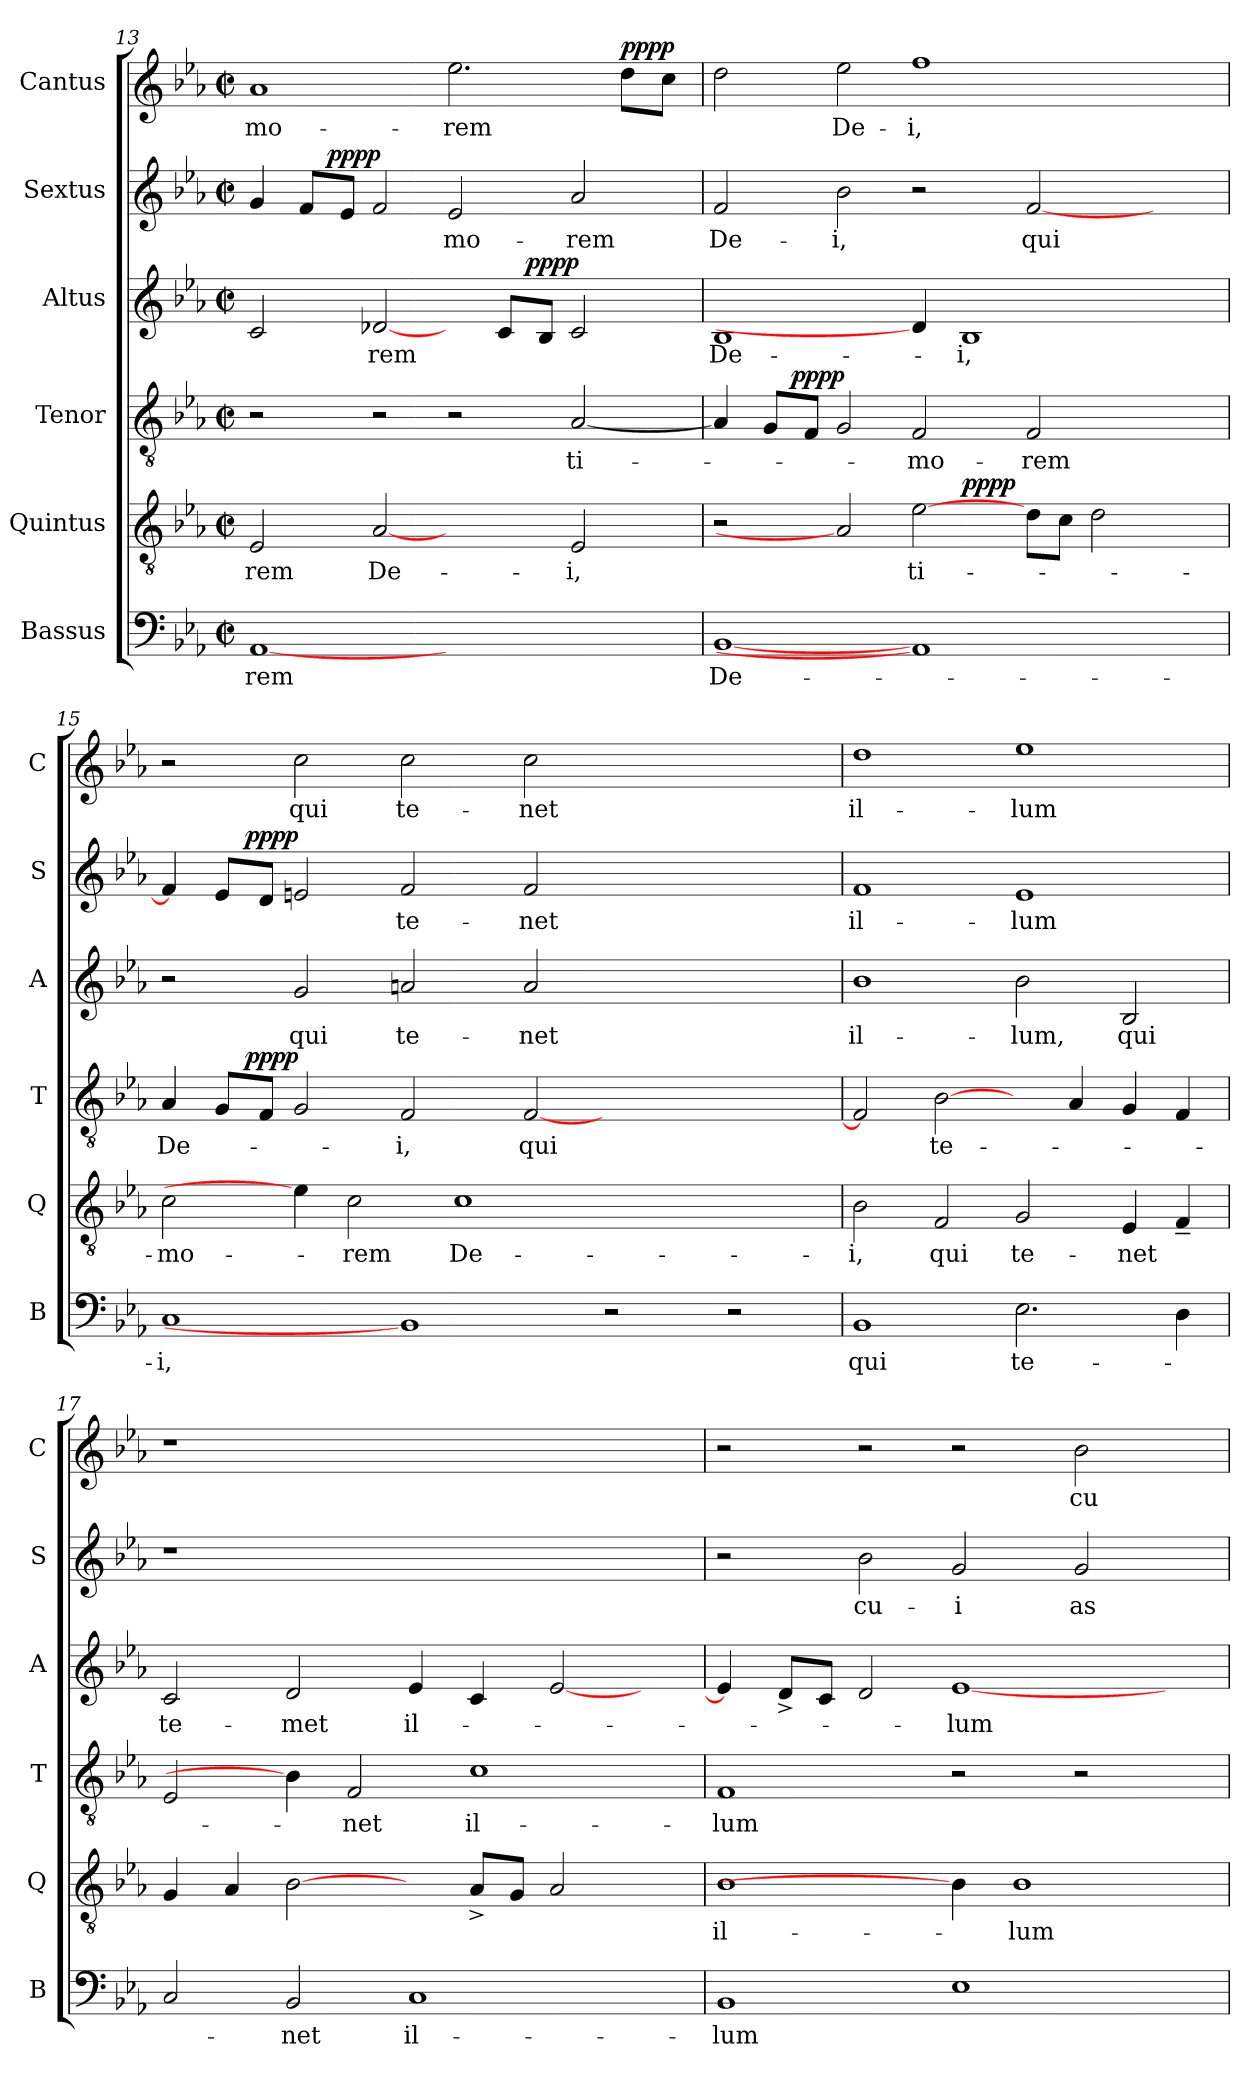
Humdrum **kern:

**kern	**text	**kern	**text	**dynam	**kern	**text	**dynam	**kern	**text	**dynam	**kern	**text	**dynam	**kern	**text	**dynam
*part6	*part6	*part5	*part5	*part5	*part4	*part4	*part4	*part3	*part3	*part3	*part2	*part2	*part2	*part1	*part1	*part1
*staff6	*staff6	*staff5	*staff5	*staff5	*staff4	*staff4	*staff4	*staff3	*staff3	*staff3	*staff2	*staff2	*staff2	*staff1	*staff1	*staff1
*I"Bassus	*	*I"Quintus	*	*	*I"Tenor	*	*	*I"Altus	*	*	*I"Sextus	*	*	*I"Cantus	*	*
*I'B	*	*I'Q	*	*	*I'T	*	*	*I'A	*	*	*I'S	*	*	*I'C	*	*
*clefF4	*	*clefGv2	*	*	*clefGv2	*	*	*clefG2	*	*	*clefG2	*	*	*clefG2	*	*
*k[b-e-a-]	*	*k[b-e-a-]	*	*	*k[b-e-a-]	*	*	*k[b-e-a-]	*	*	*k[b-e-a-]	*	*	*k[b-e-a-]	*	*
*E-:	*	*E-:	*	*	*E-:	*	*	*E-:	*	*	*E-:	*	*	*E-:	*	*
*M2/2	*	*M2/2	*	*	*M2/2	*	*	*M2/2	*	*	*M2/2	*	*	*M2/2	*	*
*met(c|)	*	*met(c|)	*	*	*met(c|)	*	*	*met(c|)	*	*	*met(c|)	*	*	*met(c|)	*	*
=13	=13	=13	=13	=13	=13	=13	=13	=13	=13	=13	=13	=13	=13	=13	=13	=13
!	!LO:LY:b	!	!LO:LY:b	!	!	!	!	!	!	!	!	!	!	!	!LO:LY:b	!
*	*	*	*	*	*	*	*	*^	*	*	*^	*	*	*	*	*
[1AA-	-rem	2E-/	-rem	.	2r	.	.	2c/	1ryy	.	.	4g/	4ryy	.	.	1a-	-mo-	.
.	.	.	.	.	.	.	.	.	.	.	.	8f/L	16.ryy	.	.	.	.	.
!	!	!	!	!	!	!	!	!	!	!	!	!	!	!	!LO:DY:b	!	!	!
.	.	.	.	.	.	.	.	.	.	.	.	.	1ryy	.	pppp	.	.	.
.	.	.	.	.	.	.	.	.	.	.	.	8e-/J	.	.	.	.	.	.
!	!	!	!LO:LY:b	!	!	!	!	!	!	!LO:LY:b	!	!	!	!	!	!	!	!
.	.	[2A-	De-	.	2r	.	.	[2d-X/	.	-rem	.	2f/	.	.	.	.	.	.
!	!	!	!	!	!	!	!	!	!	!	!	!	!	!LO:LY:b	!	!	!LO:LY:b	!
1ryy	.	2ryy	.	.	2r	.	.	4ryy	4ryy	.	.	2e-/	.	-mo-	.	2.ee-\	-rem	.
.	.	.	.	.	.	.	.	8c/L	16.ryy	.	.	.	.	.	.	.	.	.
!	!	!	!	!	!	!	!	!	!	!	!LO:DY:b	!	!	!	!	!	!	!
.	.	.	.	.	.	.	.	.	2ryy	.	pppp	.	2ryy	.	.	.	.	.
.	.	.	.	.	.	.	.	8B-/J	.	.	.	.	.	.	.	.	.	.
!	!	!	!LO:LY:b	!	!	!LO:LY:b	!	!	!	!	!	!	!	!LO:LY:b	!	!	!	!
.	.	2E-/	-i,	.	[<2A-/	ti-	.	2c/	.	.	.	2a-/	.	-rem	.	.	.	.
!	!	!	!	!	!	!	!	!	!	!	!	!	!	!	!	!	!	!LO:DY:b
.	.	.	.	.	.	.	.	.	.	.	.	.	.	.	.	8dd\L	.	pppp
.	.	.	.	.	.	.	.	.	8ryy	.	.	.	8ryy	.	.	.	.	.
.	.	.	.	.	.	.	.	.	.	.	.	.	.	.	.	8cc\J	.	.
.	.	.	.	.	.	.	.	.	32ryy	.	.	.	32ryy	.	.	.	.	.
=14	=14	=14	=14	=14	=14	=14	=14	=14	=14	=14	=14	=14	=14	=14	=14	=14	=14	=14
!	!LO:LY:b	!	!	!	!	!	!	!	!	!LO:LY:b	!	!	!	!LO:LY:b	!	!	!	!
*	*	*	*	*	*	*	*	*v	*v	*	*	*	*	*	*	*	*	*
*	*	*^	*	*	*^	*	*	*	*	*	*v	*v	*	*	*	*	*
[1BB-	De-	2r	1ryy	.	.	4A-/]	4ryy	.	.	1B-	De-	.	2f/	De-	.	2dd\	.	.
.	.	.	.	.	.	8G/L	16.ryy	.	.	.	.	.	.	.	.	.	.	.
!	!	!	!	!	!	!	!	!	!LO:DY:b	!	!	!	!	!	!	!	!	!
.	.	.	.	.	.	.	1ryy	.	pppp	.	.	.	.	.	.	.	.	.
.	.	.	.	.	.	8F/J	.	.	.	.	.	.	.	.	.	.	.	.
!	!	!	!	!	!	!	!	!	!	!	!	!	!	!LO:LY:b	!	!	!LO:LY:b	!
.	.	2A-]	.	.	.	2G/	.	.	.	.	.	.	2b-\	-i,	.	2ee-\	De-	.
!	!	!	!	!LO:LY:b	!	!	!	!LO:LY:b	!	!	!	!	!	!	!	!	!LO:LY:b:rj	!
1AA-]	.	[2e-\	4ryy	ti-	.	2F/	.	-mo-	.	4d-/]	.	.	2r	.	.	1ff	-i,	.
!	!	!	!	!	!LO:DY:b	!	!	!	!	!	!LO:LY:b	!	!	!	!	!	!	!
.	.	.	1ryy	.	pppp	.	.	.	.	1B-	-i,	.	.	.	.	.	.	.
.	.	.	.	.	.	.	2ryy	.	.	.	.	.	.	.	.	.	.	.
!	!	!	!	!	!	!	!	!LO:LY:b	!	!	!	!	!	!LO:LY:b	!	!	!	!
.	.	8d\L	.	.	.	2F/	.	-rem	.	.	.	.	[<2f/	qui	.	.	.	.
.	.	8c\J	.	.	.	.	.	.	.	.	.	.	.	.	.	.	.	.
.	.	2d\	.	.	.	.	.	.	.	.	.	.	.	.	.	.	.	.
.	.	.	.	.	.	.	4ryy	.	.	.	.	.	.	.	.	.	.	.
4ryy	.	.	.	.	.	4ryy	.	.	.	.	.	.	4ryy	.	.	4ryy	.	.
.	.	.	.	.	.	.	8ryy	.	.	.	.	.	.	.	.	.	.	.
.	.	.	.	.	.	.	32ryy	.	.	.	.	.	.	.	.	.	.	.
=15	=15	=15	=15	=15	=15	=15	=15	=15	=15	=15	=15	=15	=15	=15	=15	=15	=15	=15
!	!LO:LY:b	!	!	!LO:LY:b	!	!	!	!LO:LY:b	!	!	!	!	!	!	!	!	!	!
*	*	*v	*v	*	*	*	*	*	*	*	*	*	*^	*	*	*	*	*
1C	-i,	2c\	-mo-	.	4A-/	4ryy	De-	.	2r	.	.	4f/]	4ryy	.	.	2r	.	.
.	.	.	.	.	8G/L	16.ryy	.	.	.	.	.	8e-/L	16.ryy	.	.	.	.	.
!	!	!	!	!	!	!	!	!LO:DY:b	!	!	!	!	!	!	!LO:DY:b	!	!	!
.	.	.	.	.	.	1ryy	.	pppp	.	.	.	.	1ryy	.	pppp	.	.	.
.	.	.	.	.	8F/J	.	.	.	.	.	.	8d/J	.	.	.	.	.	.
!	!	!	!	!	!	!	!	!	!	!LO:LY:b	!	!	!	!	!	!	!LO:LY:b	!
.	.	4e-\]	.	.	2G/	.	.	.	2g/	qui	.	2en/	.	.	.	2cc\	qui	.
!	!	!	!LO:LY:b	!	!	!	!	!	!	!	!	!	!	!	!	!	!	!
.	.	2c\	-rem	.	.	.	.	.	.	.	.	.	.	.	.	.	.	.
!	!	!	!	!	!	!	!LO:LY:b	!	!	!LO:LY:b	!	!	!	!LO:LY:b	!	!	!LO:LY:b	!
1BB-]	.	.	.	.	2F/	.	-i,	.	2an/	te-	.	2f/	.	te-	.	2cc\	te-	.
!	!	!	!LO:LY:b	!	!	!	!	!	!	!	!	!	!	!	!	!	!	!
.	.	1c	De-	.	.	.	.	.	.	.	.	.	.	.	.	.	.	.
.	.	.	.	.	.	1ryy	.	.	.	.	.	.	1ryy	.	.	.	.	.
!	!	!	!	!	!	!	!LO:LY:b	!	!	!LO:LY:b	!	!	!	!LO:LY:b	!	!	!LO:LY:b	!
.	.	.	.	.	[<2F/	.	qui	.	2a/	-net	.	2f/	.	-net	.	2cc\	-net	.
2r	.	.	.	.	1ryy	.	.	.	1ryy	.	.	1ryy	.	.	.	1ryy	.	.
.	.	2.ryy	.	.	.	.	.	.	.	.	.	.	.	.	.	.	.	.
.	.	.	.	.	.	2ryy	.	.	.	.	.	.	2ryy	.	.	.	.	.
2r	.	.	.	.	.	.	.	.	.	.	.	.	.	.	.	.	.	.
.	.	.	.	.	.	8ryy	.	.	.	.	.	.	8ryy	.	.	.	.	.
.	.	.	.	.	.	32ryy	.	.	.	.	.	.	32ryy	.	.	.	.	.
=16	=16	=16	=16	=16	=16	=16	=16	=16	=16	=16	=16	=16	=16	=16	=16	=16	=16	=16
!	!LO:LY:b	!	!LO:LY:b	!	!	!	!	!	!	!LO:LY:b	!	!	!	!LO:LY:b	!	!	!LO:LY:b	!
*	*	*	*	*	*v	*v	*	*	*	*	*	*v	*v	*	*	*	*	*
1BB-	qui	2B-\	-i,	.	2F/]	.	.	1b-	il-	.	1f	il-	.	1dd	il-	.
!	!	!	!LO:LY:b	!	!	!LO:LY:b	!	!	!	!	!	!	!	!	!	!
.	.	2F/	qui	.	[2B-\	te-	.	.	.	.	.	.	.	.	.	.
!	!LO:LY:b	!	!LO:LY:b	!	!	!	!	!	!LO:LY:b	!	!	!LO:LY:b	!	!	!LO:LY:b	!
2.E-\	te-	2G/	te-	.	4ryy	.	.	2b-\	-lum,	.	1e-	-lum	.	1ee-	-lum	.
.	.	.	.	.	4A-/	.	.	.	.	.	.	.	.	.	.	.
!	!	!	!LO:LY:b	!	!	!	!	!	!LO:LY:b	!	!	!	!	!	!	!
.	.	4E-/	-net	.	4G/	.	.	2B-/	qui	.	.	.	.	.	.	.
4D\	.	4F~</	.	.	4F/	.	.	.	.	.	.	.	.	.	.	.
!!LO:LB:g=z
=17	=17	=17	=17	=17	=17	=17	=17	=17	=17	=17	=17	=17	=17	=17	=17	=17
!	!	!	!	!	!	!	!	!	!LO:LY:b	!	!LO:N:vis=1	!	!	!LO:N:vis=1	!	!
2C/	.	4G/	.	.	2E-/	.	.	2c/	te-	.	1r	.	.	1r	.	.
.	.	4A-/	.	.	.	.	.	.	.	.	.	.	.	.	.	.
!	!LO:LY:b	!	!	!	!	!	!	!	!LO:LY:b	!	!	!	!	!	!	!
2BB-/	-net	[2B-\	.	.	4B-\]	.	.	2d/	-met	.	.	.	.	.	.	.
!	!	!	!	!	!	!LO:LY:b	!	!	!	!	!	!	!	!	!	!
.	.	.	.	.	2F/	-net	.	.	.	.	.	.	.	.	.	.
!	!LO:LY:b	!	!	!	!	!	!	!	!LO:LY:b	!	!	!	!	!	!	!
1C	il-	4ryy	.	.	.	.	.	4e-/	il-	.	1ryy	.	.	1ryy	.	.
!	!	!	!	!	!	!LO:LY:b	!	!	!	!	!	!	!	!	!	!
.	.	8A-^</L	.	.	1c	il-	.	4c/	.	.	.	.	.	.	.	.
.	.	8G/J	.	.	.	.	.	.	.	.	.	.	.	.	.	.
.	.	2A-/	.	.	.	.	.	[<2e-/	.	.	.	.	.	.	.	.
4ryy	.	4ryy	.	.	.	.	.	4ryy	.	.	4ryy	.	.	4ryy	.	.
=18	=18	=18	=18	=18	=18	=18	=18	=18	=18	=18	=18	=18	=18	=18	=18	=18
!	!LO:LY:b	!	!LO:LY:b	!	!	!LO:LY:b	!	!	!	!	!	!	!	!	!	!
1BB-	-lum	1B-	il-	.	1F	-lum	.	4e-/]	.	.	2r	.	.	2r	.	.
.	.	.	.	.	.	.	.	8d^</L	.	.	.	.	.	.	.	.
.	.	.	.	.	.	.	.	8c/J	.	.	.	.	.	.	.	.
!	!	!	!	!	!	!	!	!	!	!	!	!LO:LY:b	!	!	!	!
.	.	.	.	.	.	.	.	2d/	.	.	2b-\	cu-	.	2r	.	.
!	!	!	!	!	!	!	!	!	!LO:LY:b	!	!	!LO:LY:b	!	!	!	!
1E-	.	4B-\]	.	.	2r	.	.	[<1e-	-lum	.	2g/	-i	.	2r	.	.
!	!	!	!LO:LY:b	!	!	!	!	!	!	!	!	!	!	!	!	!
.	.	1B-	-lum	.	.	.	.	.	.	.	.	.	.	.	.	.
!	!	!	!	!	!	!	!	!	!	!	!	!LO:LY:b	!	!	!LO:LY:b	!
.	.	.	.	.	2r	.	.	.	.	.	2g/	as-	.	2b-\	cu-	.
4ryy	.	.	.	.	4ryy	.	.	4ryy	.	.	4ryy	.	.	4ryy	.	.
=	=	=	=	=	=	=	=	=	=	=	=	=	=	=	=	=
*-	*-	*-	*-	*-	*-	*-	*-	*-	*-	*-	*-	*-	*-	*-	*-	*-
